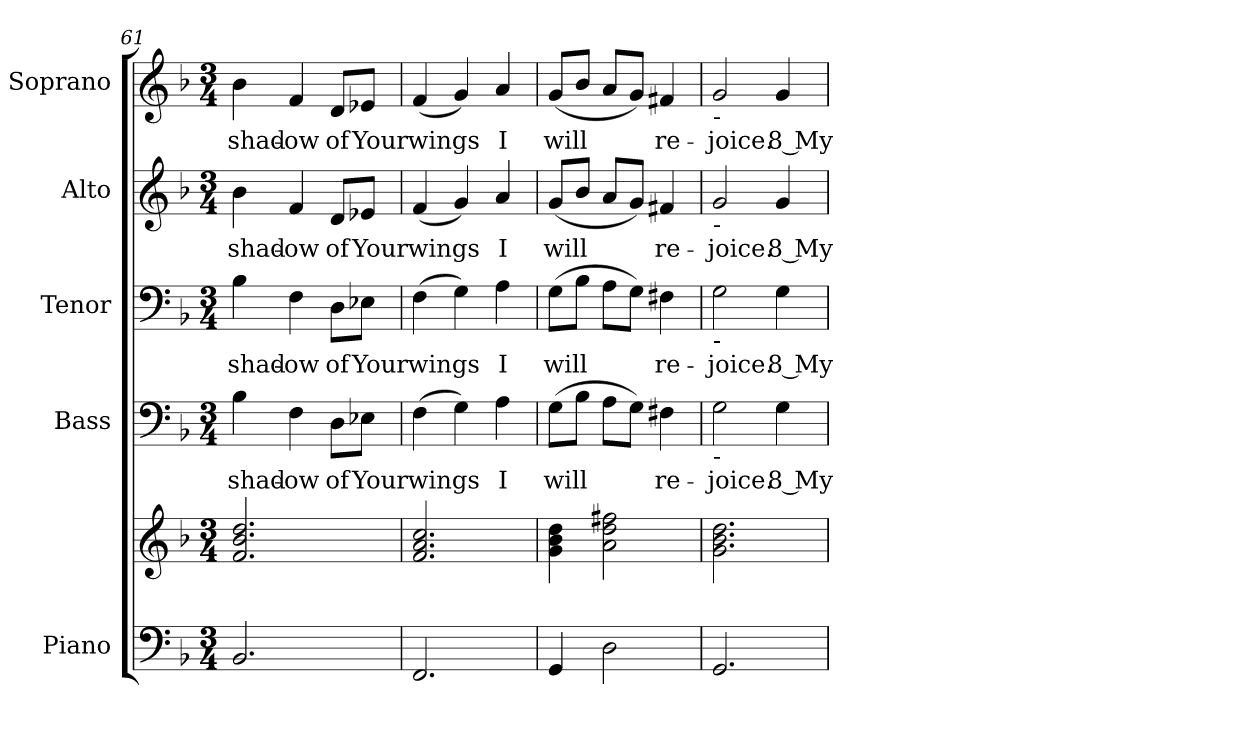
**kern	**kern	**kern	**text	**kern	**text	**kern	**text	**kern	**text
*part5	*part5	*part4	*part4	*part3	*part3	*part2	*part2	*part1	*part1
*staff6	*staff5	*staff4	*staff4	*staff3	*staff3	*staff2	*staff2	*staff1	*staff1
*I"Piano	*	*I"Bass	*	*I"Tenor	*	*I"Alto	*	*I"Soprano	*
*I'Pno.	*	*I'B.	*	*I'T.	*	*I'A.	*	*I'S.	*
!!LO:PB:g=z
*clefF4	*clefG2	*clefF4	*	*clefF4	*	*clefG2	*	*clefG2	*
*k[b-]	*k[b-]	*k[b-]	*	*k[b-]	*	*k[b-]	*	*k[b-]	*
*F:	*F:	*F:	*	*F:	*	*F:	*	*F:	*
*M3/4	*M3/4	*M3/4	*	*M3/4	*	*M3/4	*	*M3/4	*
=61	=61	=61	=61	=61	=61	=61	=61	=61	=61
!	!	!	!LO:LY:b:color=#000000	!	!	!	!	!	!
!	!	!	!	!	!LO:LY:b:color=#000000	!	!	!	!
!	!	!	!	!	!	!	!LO:LY:b:color=#000000	!	!
!	!	!	!	!	!	!	!	!	!LO:LY:b:color=#000000
2.BB-i/	2.fi/ 2.b-i 2.ddi	4B-i\	shad-	4B-i\	shad-	4b-i\	shad-	4b-i\	shad-
!	!	!	!LO:LY:b:color=#000000	!	!	!	!	!	!
!	!	!	!	!	!LO:LY:b:color=#000000	!	!	!	!
!	!	!	!	!	!	!	!LO:LY:b:color=#000000	!	!
!	!	!	!	!	!	!	!	!	!LO:LY:b:color=#000000
.	.	4Fi\	-ow	4Fi\	-ow	4fi/	-ow	4fi/	-ow
!	!	!	!LO:LY:b:color=#000000	!	!	!	!	!	!
!	!	!	!	!	!LO:LY:b:color=#000000	!	!	!	!
!	!	!	!	!	!	!	!LO:LY:b:color=#000000	!	!
!	!	!	!	!	!	!	!	!	!LO:LY:b:color=#000000
.	.	8Di\L	of	8Di\L	of	8di/L	of	8di/L	of
!	!	!	!LO:LY:b:color=#000000	!	!	!	!	!	!
!	!	!	!	!	!LO:LY:b:color=#000000	!	!	!	!
!	!	!	!	!	!	!	!LO:LY:b:color=#000000	!	!
!	!	!	!	!	!	!	!	!	!LO:LY:b:color=#000000
.	.	8E-Xi\J	Your	8E-Xi\J	Your	8e-Xi/J	Your	8e-Xi/J	Your
=62	=62	=62	=62	=62	=62	=62	=62	=62	=62
!	!	!	!LO:LY:b:color=#000000	!	!	!	!	!	!
!	!	!	!	!	!LO:LY:b:color=#000000	!	!	!	!
!	!	!	!	!	!	!	!LO:LY:b:color=#000000	!	!
!	!	!	!	!	!	!	!	!	!LO:LY:b:color=#000000
2.FFi/	2.fi/ 2.ai 2.cci	(4Fi\	wings	(4Fi\	wings	(4fi/	wings	(4fi/	wings
.	.	4Gi\)	.	4Gi\)	.	4gi/)	.	4gi/)	.
!	!	!	!LO:LY:b:color=#000000	!	!	!	!	!	!
!	!	!	!	!	!LO:LY:b:color=#000000	!	!	!	!
!	!	!	!	!	!	!	!LO:LY:b:color=#000000	!	!
!	!	!	!	!	!	!	!	!	!LO:LY:b:color=#000000
.	.	4Ai\	I	4Ai\	I	4ai/	I	4ai/	I
=63	=63	=63	=63	=63	=63	=63	=63	=63	=63
!	!	!	!LO:LY:b:color=#000000	!	!	!	!	!	!
!	!	!	!	!	!LO:LY:b:color=#000000	!	!	!	!
!	!	!	!	!	!	!	!LO:LY:b:color=#000000	!	!
!	!	!	!	!	!	!	!	!	!LO:LY:b:color=#000000
4GGi/	4gi\ 4b-i 4ddi	(8Gi\L	will	(8Gi\L	will	(8gi/L	will	(8gi/L	will
.	.	8B-i\J	.	8B-i\J	.	8b-i/J	.	8b-i/J	.
2Di\	2ai\ 2ddi 2ff#Xi	8Ai\L	.	8Ai\L	.	8ai/L	.	8ai/L	.
.	.	8Gi\J)	.	8Gi\J)	.	8gi/J)	.	8gi/J)	.
!	!	!	!LO:LY:b:color=#000000	!	!	!	!	!	!
!	!	!	!	!	!LO:LY:b:color=#000000	!	!	!	!
!	!	!	!	!	!	!	!LO:LY:b:color=#000000	!	!
!	!	!	!	!	!	!	!	!	!LO:LY:b:color=#000000
.	.	4F#Xi\	re-	4F#Xi\	re-	4f#Xi/	re-	4f#Xi/	re-
=64	=64	=64	=64	=64	=64	=64	=64	=64	=64
!	!	!	!LO:LY:b:color=#000000	!	!	!	!	!	!
!	!	!	!	!	!LO:LY:b:color=#000000	!	!	!	!
!	!	!	!	!	!	!	!LO:LY:b:color=#000000	!	!
!	!	!	!	!	!	!	!	!LO:TX:b:t=-	!
!	!	!	!	!	!	!LO:TX:b:t=-	!	!	!
!	!	!	!	!LO:TX:b:t=-	!	!	!	!	!
!	!	!LO:TX:b:t=-	!	!	!	!	!	!	!
!	!	!	!	!	!	!	!	!	!LO:LY:b:color=#000000
2.GGi/	2.gi\ 2.b-i 2.ddi	2Gi\	-joice.	2Gi\	-joice.	2gi/	-joice.	2gi/	-joice.
!	!	!	!LO:LY:b:color=#000000	!	!	!	!	!	!
!	!	!	!	!	!LO:LY:b:color=#000000	!	!	!	!
!	!	!	!	!	!	!	!LO:LY:b:color=#000000	!	!
!	!	!	!	!	!	!	!	!	!LO:LY:b:color=#000000
.	.	4Gi\	8 My	4Gi\	8 My	4gi/	8 My	4gi/	8 My
=	=	=	=	=	=	=	=	=	=
*-	*-	*-	*-	*-	*-	*-	*-	*-	*-
